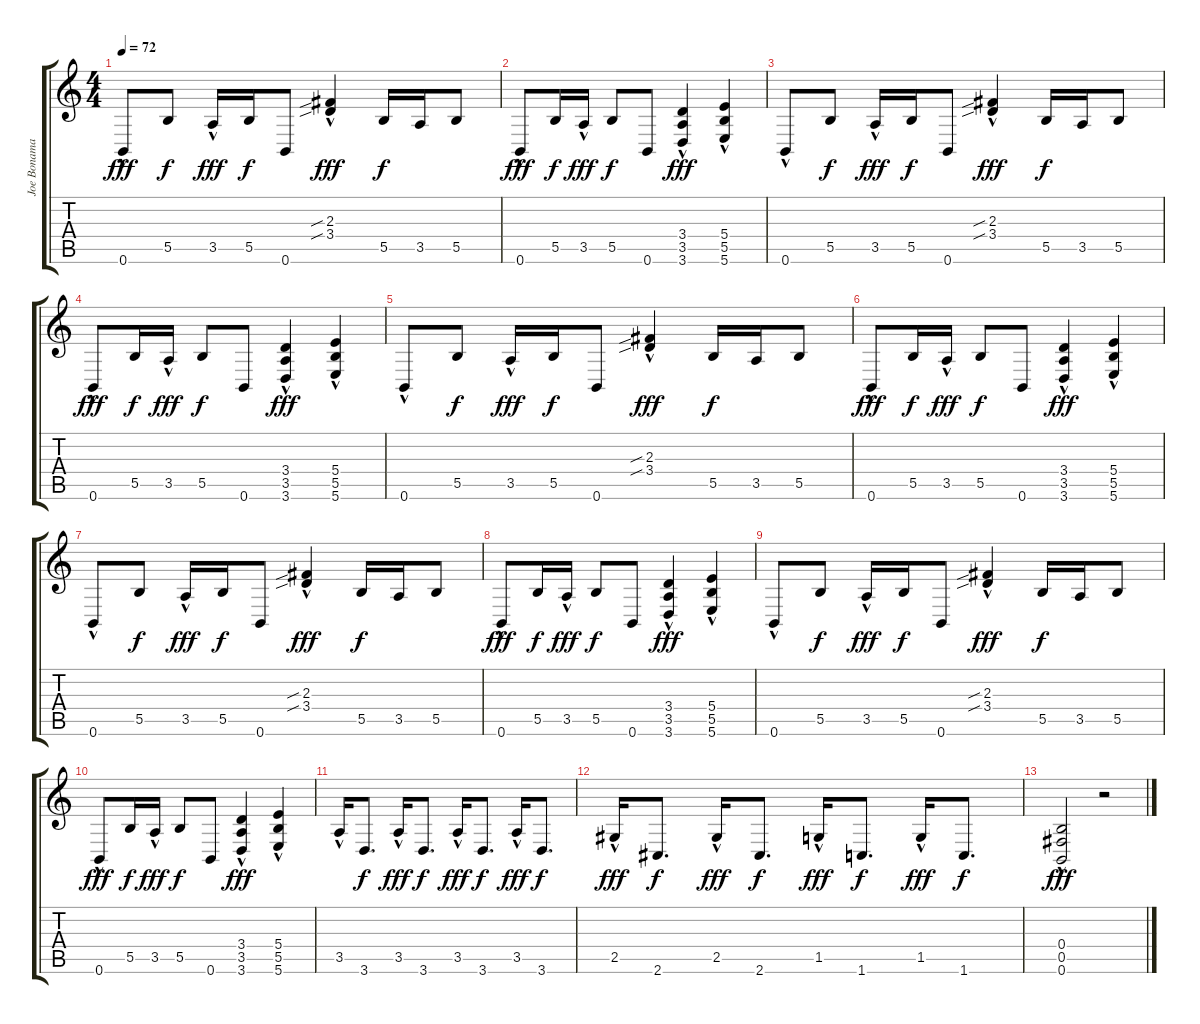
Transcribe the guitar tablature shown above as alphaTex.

\track ("Joe Bonamassa" "Joe Bonama") {instrument overdrivenguitar}
\staff {score tabs}
\tuning (Db4 Ab3 E3 B2 Gb2 B1) {hide}
\ts (4 4)
\tempo 72
\clef g2
\ks c
0.6{hac}.8{dy fff} 5.5.8{dy f} 3.5{hac}.16{dy fff} 5.5.16{dy f} 0.6.8 (2.3{sib} 3.4{sib hac}).4{dy fff} 5.5.16{dy f} 3.5.16 5.5.8 |
0.6{hac}.8{dy fff} 5.5.16{dy f} 3.5{hac}.16{dy fff} 5.5.8{dy f} 0.6.8 (3.4 3.5{hac} 3.6).4{dy fff} (5.4 5.5{hac} 5.6).4 |
0.6{hac}.8 5.5.8{dy f} 3.5{hac}.16{dy fff} 5.5.16{dy f} 0.6.8 (2.3{sib} 3.4{sib hac}).4{dy fff} 5.5.16{dy f} 3.5.16 5.5.8 |
0.6{hac}.8{dy fff} 5.5.16{dy f} 3.5{hac}.16{dy fff} 5.5.8{dy f} 0.6.8 (3.4 3.5{hac} 3.6).4{dy fff} (5.4 5.5{hac} 5.6).4 |
0.6{hac}.8 5.5.8{dy f} 3.5{hac}.16{dy fff} 5.5.16{dy f} 0.6.8 (2.3{sib} 3.4{sib hac}).4{dy fff} 5.5.16{dy f} 3.5.16 5.5.8 |
0.6{hac}.8{dy fff} 5.5.16{dy f} 3.5{hac}.16{dy fff} 5.5.8{dy f} 0.6.8 (3.4 3.5{hac} 3.6).4{dy fff} (5.4 5.5{hac} 5.6).4 |
0.6{hac}.8 5.5.8{dy f} 3.5{hac}.16{dy fff} 5.5.16{dy f} 0.6.8 (2.3{sib} 3.4{sib hac}).4{dy fff} 5.5.16{dy f} 3.5.16 5.5.8 |
0.6{hac}.8{dy fff} 5.5.16{dy f} 3.5{hac}.16{dy fff} 5.5.8{dy f} 0.6.8 (3.4 3.5{hac} 3.6).4{dy fff} (5.4 5.5{hac} 5.6).4 |
0.6{hac}.8 5.5.8{dy f} 3.5{hac}.16{dy fff} 5.5.16{dy f} 0.6.8 (2.3{sib} 3.4{sib hac}).4{dy fff} 5.5.16{dy f} 3.5.16 5.5.8 |
0.6{hac}.8{dy fff} 5.5.16{dy f} 3.5{hac}.16{dy fff} 5.5.8{dy f} 0.6.8 (3.4 3.5{hac} 3.6).4{dy fff} (5.4 5.5{hac} 5.6).4 |
3.5{hac}.16 3.6.8{d dy f} 3.5{hac}.16{dy fff} 3.6.8{d dy f} 3.5{hac}.16{dy fff} 3.6.8{d dy f} 3.5{hac}.16{dy fff} 3.6.8{d dy f} |
2.5{hac}.16{dy fff} 2.6.8{d dy f} 2.5{hac}.16{dy fff} 2.6.8{d dy f} 1.5{hac}.16{dy fff} 1.6.8{d dy f} 1.5{hac}.16{dy fff} 1.6.8{d dy f} |
(0.4{hac} 0.5{hac} 0.6{hac}).2{dy fff} r.2
